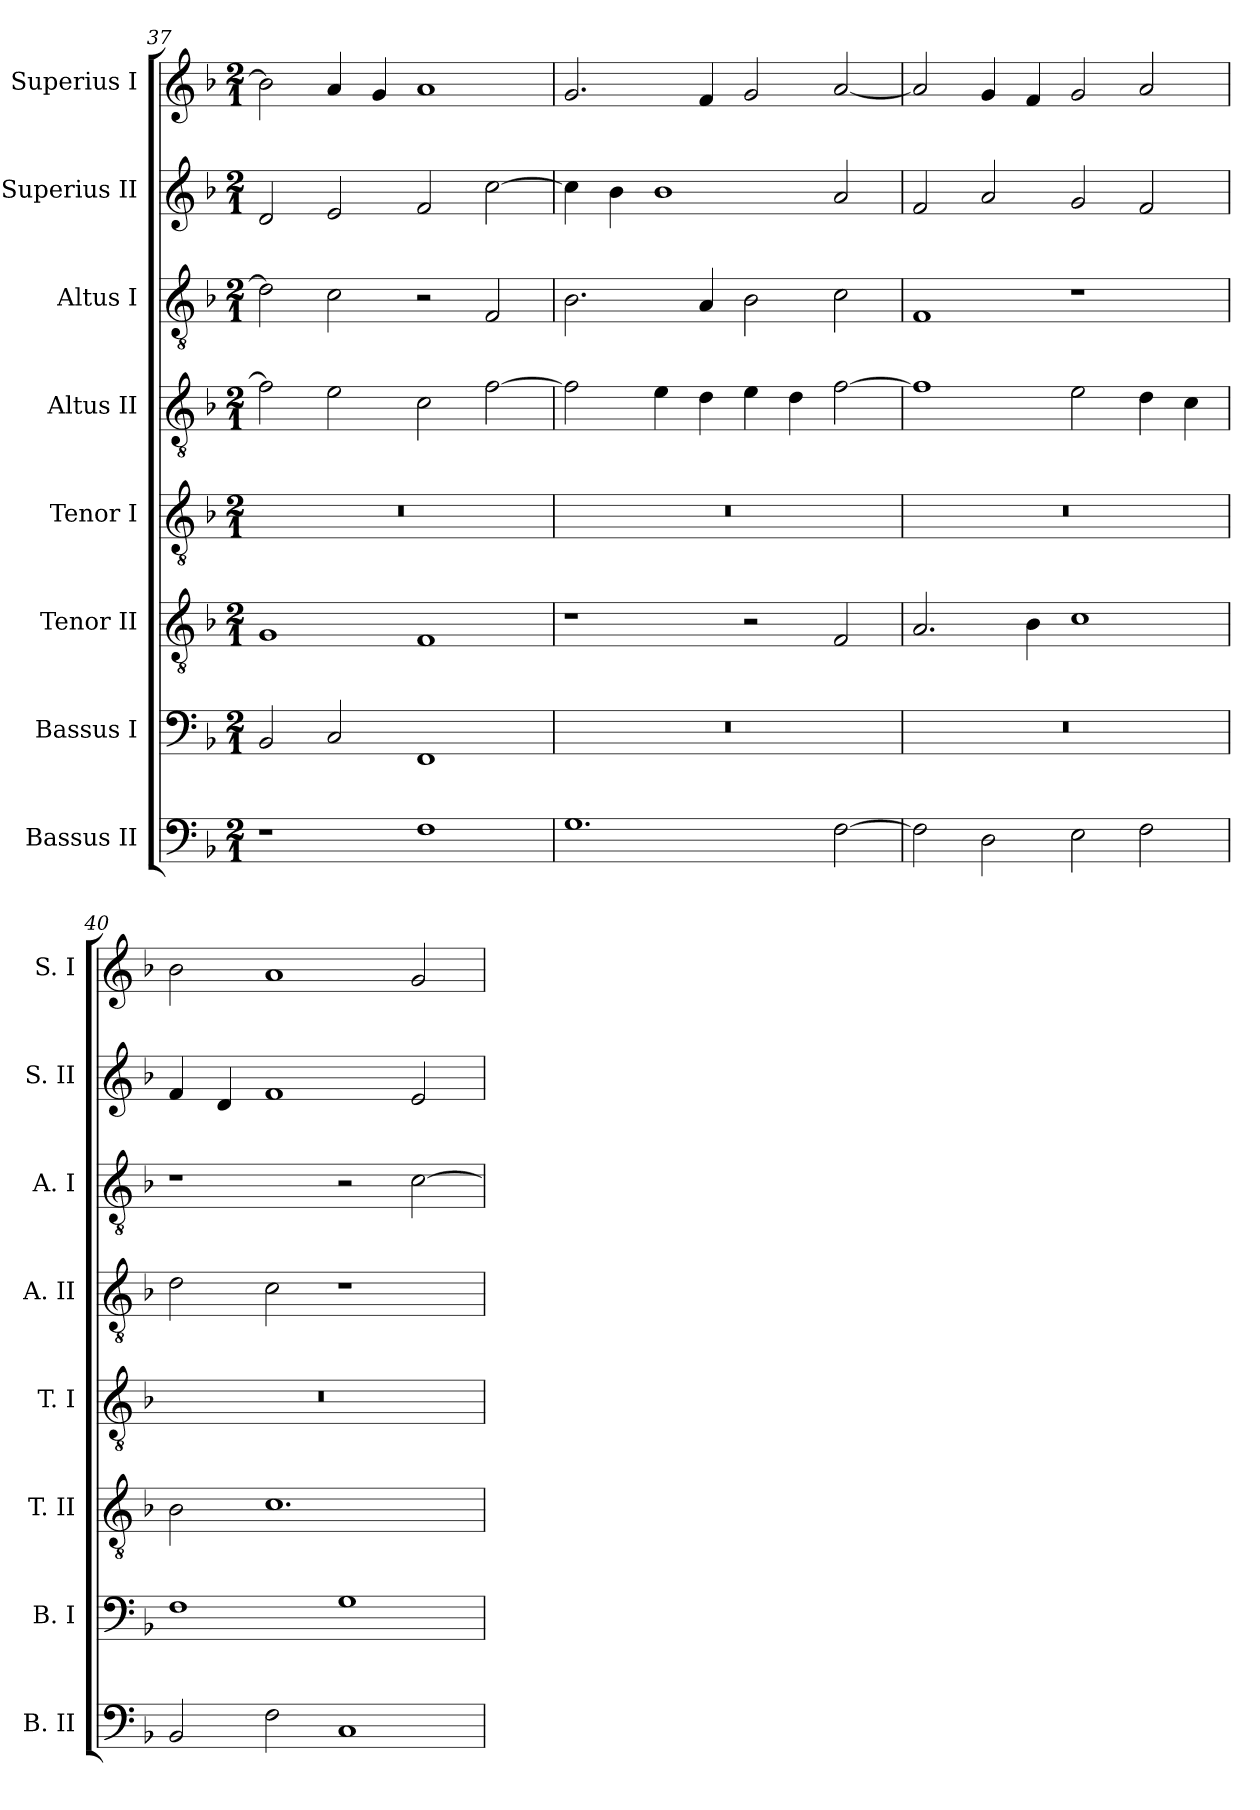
**kern	**kern	**kern	**kern	**kern	**kern	**kern	**kern
*part8	*part7	*part6	*part5	*part4	*part3	*part2	*part1
*staff8	*staff7	*staff6	*staff5	*staff4	*staff3	*staff2	*staff1
*I"Bassus II	*I"Bassus I	*I"Tenor II	*I"Tenor I	*I"Altus II	*I"Altus I	*I"Superius II	*I"Superius I
*I'B. II	*I'B. I	*I'T. II	*I'T. I	*I'A. II	*I'A. I	*I'S. II	*I'S. I
*clefF4	*clefF4	*clefGv2	*clefGv2	*clefGv2	*clefGv2	*clefG2	*clefG2
*k[b-]	*k[b-]	*k[b-]	*k[b-]	*k[b-]	*k[b-]	*k[b-]	*k[b-]
*F:	*F:	*F:	*F:	*F:	*F:	*F:	*F:
*M2/1	*M2/1	*M2/1	*M2/1	*M2/1	*M2/1	*M2/1	*M2/1
=37	=37	=37	=37	=37	=37	=37	=37
1r	2BB-	1G	0r	2f]	2d]	2d	2b-]
.	2C	.	.	2e	2c	2e	4a
.	.	.	.	.	.	.	4g
1F	1FF	1F	.	2c	2r	2f	1a
.	.	.	.	[2f	2F	[2cc	.
=38	=38	=38	=38	=38	=38	=38	=38
1.G	0r	1r	0r	2f]	2.B-	4cc]	2.g
.	.	.	.	.	.	4b-	.
.	.	.	.	4e	.	1b-	.
.	.	.	.	4d	4A	.	4f
.	.	2r	.	4e	2B-	.	2g
.	.	.	.	4d	.	.	.
[2F	.	2F	.	[2f	2c	2a	[2a
=39	=39	=39	=39	=39	=39	=39	=39
2F]	0r	2.A	0r	1f]	1F	2f	2a]
2D	.	.	.	.	.	2a	4g
.	.	4B-	.	.	.	.	4f
2E	.	1c	.	2e	1r	2g	2g
2F	.	.	.	4d	.	2f	2a
.	.	.	.	4c	.	.	.
=40	=40	=40	=40	=40	=40	=40	=40
2BB-	1F	2B-	0r	2d	1r	4f	2b-
.	.	.	.	.	.	4d	.
2F	.	1.c	.	2c	.	1f	1a
1C	1G	.	.	1r	2r	.	.
.	.	.	.	.	[2c	2e	2g
=	=	=	=	=	=	=	=
*-	*-	*-	*-	*-	*-	*-	*-
